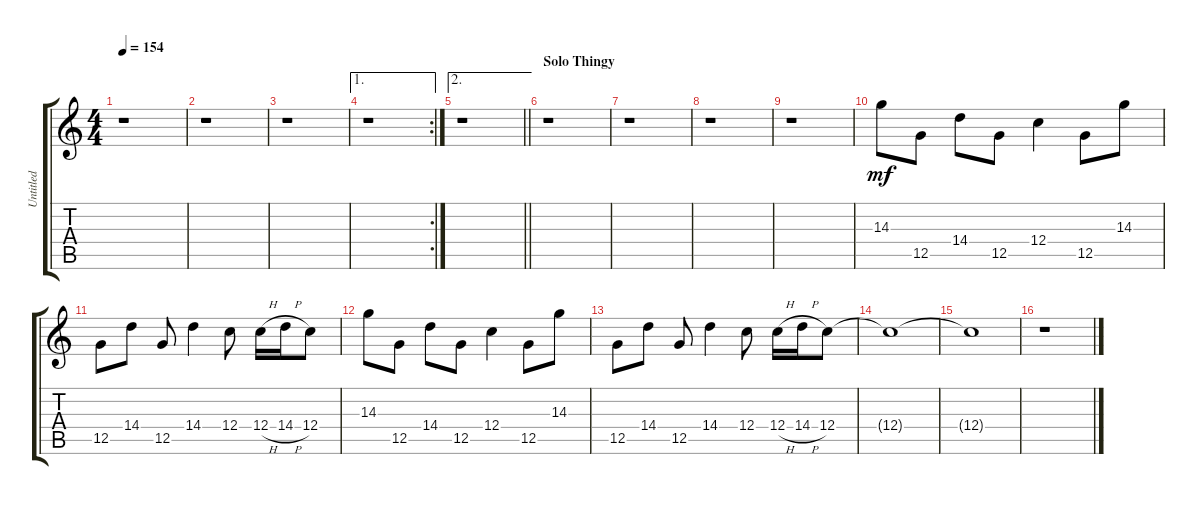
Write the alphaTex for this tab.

\track ("Untitled" "Untitled") {instrument distortionguitar}
\staff {score tabs}
\tuning (D4 A3 F3 C3 G2 C2) {hide}
\ts (4 4)
\tempo 154
\clef g2
\ks c
r.1{dy mf} |
r.1 |
r.1 |
\ae 1
\rc 2
r.1 |
\ae 2
\barLineRight lightlight
r.1 |
\section ("" "Solo Thingy")
r.1 |
r.1 |
r.1 |
r.1 |
14.3.8 12.5.8 14.4.8 12.5.8 12.4.4 12.5.8 14.3.8 |
12.5.8 14.4.8 12.5.8 14.4.4 12.4.8 12.4{h}.16 14.4{h}.16 12.4.8 |
14.3.8 12.5.8 14.4.8 12.5.8 12.4.4 12.5.8 14.3.8 |
12.5.8 14.4.8 12.5.8 14.4.4 12.4.8 12.4{h}.16 14.4{h}.16 12.4.8 |
12.4{t}.1 |
12.4{t}.1 |
r.1
